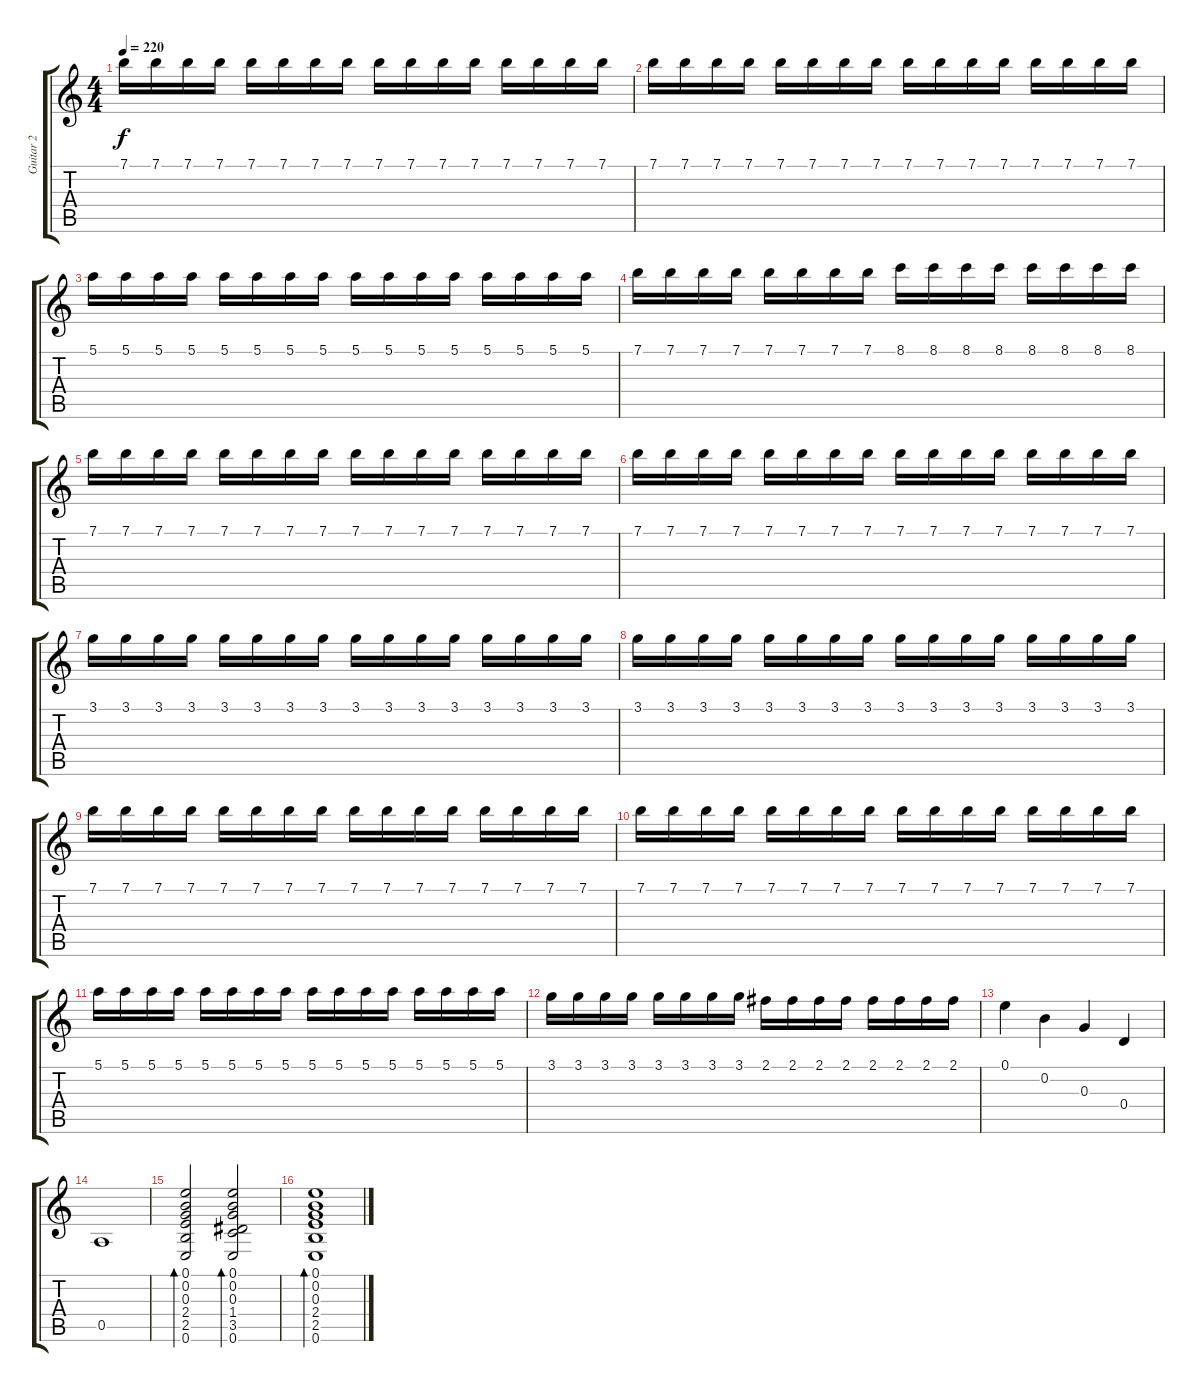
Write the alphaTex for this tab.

\track ("Guitar 2" "Guitar 2") {instrument overdrivenguitar}
\staff {score tabs}
\tuning (E4 B3 G3 D3 A2 E2) {hide}
\ts (4 4)
\tempo 220
\clef g2
\ks c
7.1.16{dy f} 7.1.16 7.1.16 7.1.16 7.1.16 7.1.16 7.1.16 7.1.16 7.1.16 7.1.16 7.1.16 7.1.16 7.1.16 7.1.16 7.1.16 7.1.16 |
7.1.16 7.1.16 7.1.16 7.1.16 7.1.16 7.1.16 7.1.16 7.1.16 7.1.16 7.1.16 7.1.16 7.1.16 7.1.16 7.1.16 7.1.16 7.1.16 |
5.1.16 5.1.16 5.1.16 5.1.16 5.1.16 5.1.16 5.1.16 5.1.16 5.1.16 5.1.16 5.1.16 5.1.16 5.1.16 5.1.16 5.1.16 5.1.16 |
7.1.16 7.1.16 7.1.16 7.1.16 7.1.16 7.1.16 7.1.16 7.1.16 8.1.16 8.1.16 8.1.16 8.1.16 8.1.16 8.1.16 8.1.16 8.1.16 |
7.1.16 7.1.16 7.1.16 7.1.16 7.1.16 7.1.16 7.1.16 7.1.16 7.1.16 7.1.16 7.1.16 7.1.16 7.1.16 7.1.16 7.1.16 7.1.16 |
7.1.16 7.1.16 7.1.16 7.1.16 7.1.16 7.1.16 7.1.16 7.1.16 7.1.16 7.1.16 7.1.16 7.1.16 7.1.16 7.1.16 7.1.16 7.1.16 |
3.1.16 3.1.16 3.1.16 3.1.16 3.1.16 3.1.16 3.1.16 3.1.16 3.1.16 3.1.16 3.1.16 3.1.16 3.1.16 3.1.16 3.1.16 3.1.16 |
3.1.16 3.1.16 3.1.16 3.1.16 3.1.16 3.1.16 3.1.16 3.1.16 3.1.16 3.1.16 3.1.16 3.1.16 3.1.16 3.1.16 3.1.16 3.1.16 |
7.1.16 7.1.16 7.1.16 7.1.16 7.1.16 7.1.16 7.1.16 7.1.16 7.1.16 7.1.16 7.1.16 7.1.16 7.1.16 7.1.16 7.1.16 7.1.16 |
7.1.16 7.1.16 7.1.16 7.1.16 7.1.16 7.1.16 7.1.16 7.1.16 7.1.16 7.1.16 7.1.16 7.1.16 7.1.16 7.1.16 7.1.16 7.1.16 |
5.1.16 5.1.16 5.1.16 5.1.16 5.1.16 5.1.16 5.1.16 5.1.16 5.1.16 5.1.16 5.1.16 5.1.16 5.1.16 5.1.16 5.1.16 5.1.16 |
3.1.16 3.1.16 3.1.16 3.1.16 3.1.16 3.1.16 3.1.16 3.1.16 2.1.16 2.1.16 2.1.16 2.1.16 2.1.16 2.1.16 2.1.16 2.1.16 |
0.1.4 0.2.4 0.3.4 0.4.4 |
0.5.1 |
(0.1 0.2 0.3 2.4 2.5 0.6).2{bd 60 volume 0} (0.1 0.2 0.3 1.4 3.5 0.6).2{bd 60} |
(0.1 0.2 0.3 2.4 2.5 0.6).1{bd 60}
